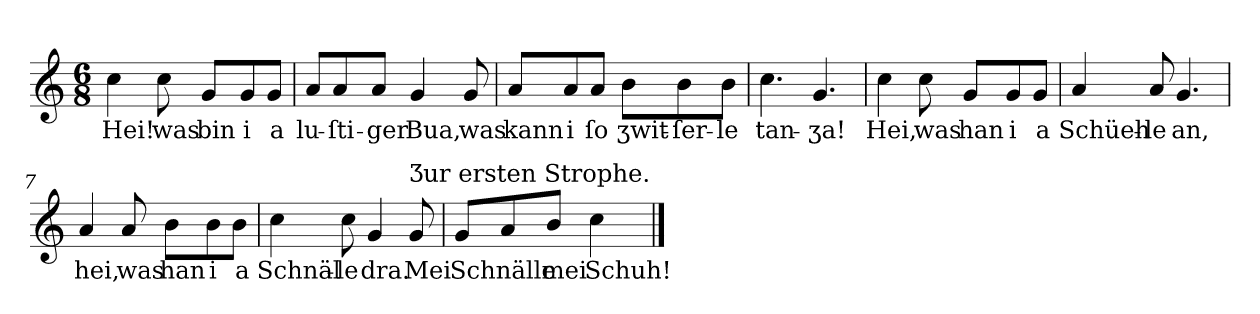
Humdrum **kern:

**kern	**text
*part1	*part1
*staff1	*staff1
*clefG2	*
*k[]	*
*C:	*
*M6/8	*
=1	=1
4cc	Hei!
8cc	was
8g/L	bin
8g/	i
8g/J	a
=2	=2
8a/L	lu-
8a/	-ſti-
8a/J	-ger
4g	Bua,
8g	was
=3	=3
8a/L	kann
8a/	i
8a/J	ſo
8b\L	ʒwit-
8b\	-ſer-
8b\J	-le
=4	=4
4.cc	tan-
4.g	-ʒa!
=5	=5
4cc	Hei,
8cc	was
8g/L	han
8g/	i
8g/J	a
=6	=6
4a	Schüeh-
8a	-le
4.g	an,
=7	=7
4a	hei,
8a	was
8b\L	han
8b\	i
8b\J	a
=8	=8
4cc	Schnäl-
8cc	-le
4g	dra.
!LO:TX:a:t=Ʒur ersten Strophe.	!
8g	Mei
=9	=9
8g/L	Schnälle
8a/	.
8b/J	mei
!LO:N:vis=4	!
4.cc	Schuh!
==	==
*-	*-
